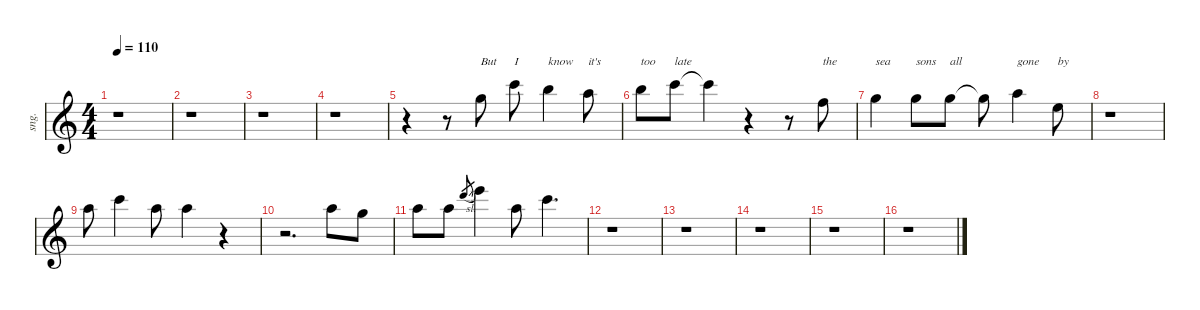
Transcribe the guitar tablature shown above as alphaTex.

\defaultSystemsLayout 4
\hideDynamics
\bracketExtendMode nobrackets
\otherSystemsTrackNameOrientation horizontal
\track ("Vocals" "sng.") {instrument voiceoohs}
\staff {score}
\tuning (E4 B3 G3 D3 A2 E2)
\ts (4 4)
\tempo 110
\clef g2
\ks aminor
r.1{dy mf beam Down} |
r.1{beam Down} |
r.1{beam Down} |
r.1{beam Down} |
r.4{beam Down} r.8{beam Down} 20.2.8{txt "But" beam Down} 20.1.8{txt "I" beam Down} 19.1.4{txt "know" beam Down} 17.1.8{txt "it's" beam Down} |
19.1.8{txt "too" beam Down} 20.1.8{txt "late" beam Down} 20.1{t}.4{beam Down} r.4{beam Down} r.8{beam Down} 18.2.8{txt "the" beam Down} |
20.2.4{txt "sea" beam Down} 20.2.8{txt "sons" beam Down} 20.2.8{txt "all" beam Down} 20.2{t}.8{beam Down} 22.2.4{txt "gone" beam Down} 21.3.8{txt "by" beam Down} |
r.1{beam Down} |
17.1.8{dy f beam Down} 20.1.4{beam Down} 17.1.8{beam Down} 17.1.4{beam Down} r.4{beam Down} |
r.2{d beam Down} 17.1.8{dy mf beam Down} 15.1.8{beam Down} |
17.1.8{beam Down} 17.1.8{beam Down} 22.1{sl}.8{gr beam Up} 24.1.4{beam Down} 22.2.8{beam Down} 20.1.4{d beam Down} |
r.1{beam Down} |
r.1{beam Down} |
r.1{beam Down} |
r.1{beam Down} |
r.1{beam Down}
